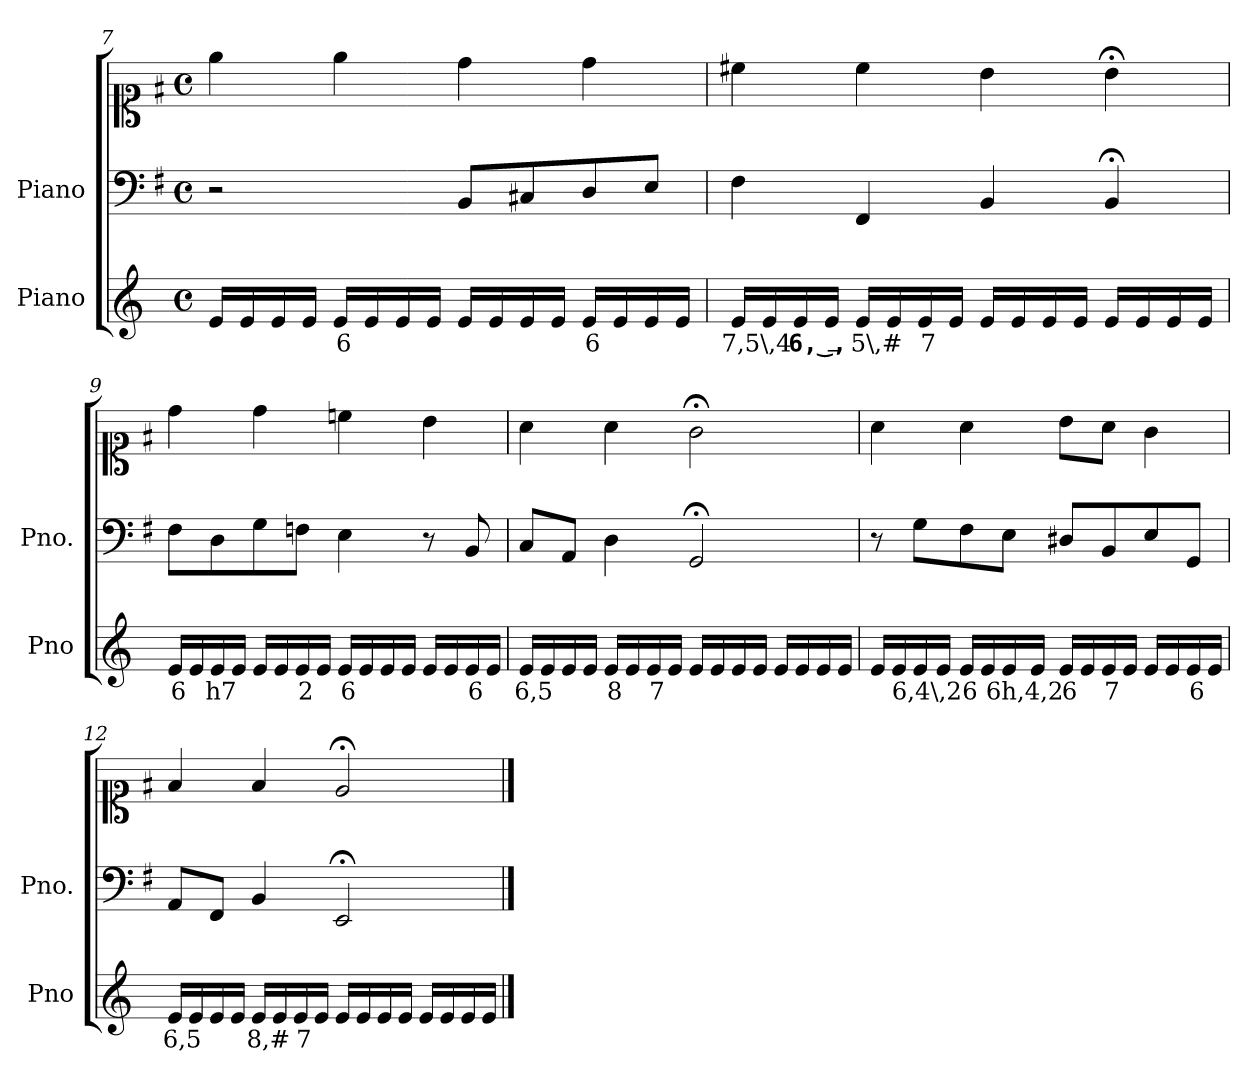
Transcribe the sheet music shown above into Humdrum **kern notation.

**kern	**text	**kern	**kern
*part2	*part2	*part1	*part1
*staff3	*staff3	*staff2	*staff1
*I"Piano	*	*I"Piano	*
*I'Pno	*	*I'Pno.	*
*clefG2	*	*clefF4	*clefC1
*k[]	*	*k[f#]	*k[f#]
*M4/4	*	*M4/4	*M4/4
*met(c)	*	*met(c)	*met(c)
=7	=7	=7	=7
16e/LL	.	2r	4ee\
16e/	.	.	.
16e/	.	.	.
16e/JJ	.	.	.
!	!LO:LY:b	!	!
16e/LL	6	.	4ee\
16e/	.	.	.
16e/	.	.	.
16e/JJ	.	.	.
16e/LL	.	8BB/L	4dd\
16e/	.	.	.
16e/	.	8C#X/	.
16e/JJ	.	.	.
!	!LO:LY:b	!	!
16e/LL	6	8D/	4dd\
16e/	.	.	.
16e/	.	8E/J	.
16e/JJ	.	.	.
=8	=8	=8	=8
!	!LO:LY:b	!	!
16e/LL	7,5\,4	4F#\	4cc#X\
16e/	.	.	.
!	!LO:LY:b	!	!
16e/	6,_,_	.	.
16e/JJ	.	.	.
!	!LO:LY:b	!	!
16e/LL	5\,#	4FF#/	4cc#\
16e/	.	.	.
!	!LO:LY:b	!	!
16e/	7	.	.
16e/JJ	.	.	.
16e/LL	.	4BB/	4b\
16e/	.	.	.
16e/	.	.	.
16e/JJ	.	.	.
16e/LL	.	4BB;</	4b;<\
16e/	.	.	.
16e/	.	.	.
16e/JJ	.	.	.
=9	=9	=9	=9
!	!LO:LY:b	!	!
16e/LL	6	8F#\L	4dd\
16e/	.	.	.
!	!LO:LY:b	!	!
16e/	h7	8D\	.
16e/JJ	.	.	.
16e/LL	.	8G\	4dd\
16e/	.	.	.
!	!LO:LY:b	!	!
16e/	2	8Fn\J	.
16e/JJ	.	.	.
!	!LO:LY:b	!	!
16e/LL	6	4E\	4ccn\
16e/	.	.	.
16e/	.	.	.
16e/JJ	.	.	.
16e/LL	.	8r	4b\
16e/	.	.	.
!	!LO:LY:b	!	!
16e/	6	8BB/	.
16e/JJ	.	.	.
=10	=10	=10	=10
!	!LO:LY:b	!	!
16e/LL	6,5	8C/L	4a\
16e/	.	.	.
16e/	.	8AA/J	.
16e/JJ	.	.	.
!	!LO:LY:b	!	!
16e/LL	8	4D\	4a\
16e/	.	.	.
!	!LO:LY:b	!	!
16e/	7	.	.
16e/JJ	.	.	.
16e/LL	.	2GG;</	2g;<\
16e/	.	.	.
16e/	.	.	.
16e/JJ	.	.	.
16e/LL	.	.	.
16e/	.	.	.
16e/	.	.	.
16e/JJ	.	.	.
=11	=11	=11	=11
16e/LL	.	8r	4a\
16e/	.	.	.
!	!LO:LY:b	!	!
16e/	6,4\,2	8G\L	.
16e/JJ	.	.	.
!	!LO:LY:b	!	!
16e/LL	6	8F#\	4a\
16e/	.	.	.
!	!LO:LY:b	!	!
16e/	6h,4,2	8E\J	.
16e/JJ	.	.	.
!	!LO:LY:b	!	!
16e/LL	6	8D#X/L	8b\L
16e/	.	.	.
!	!LO:LY:b	!	!
16e/	7	8BB/	8a\J
16e/JJ	.	.	.
16e/LL	.	8E/	4g\
16e/	.	.	.
!	!LO:LY:b	!	!
16e/	6	8GG/J	.
16e/JJ	.	.	.
=12	=12	=12	=12
!	!LO:LY:b	!	!
16e/LL	6,5	8AA/L	4f#/
16e/	.	.	.
!	!LO:LY:b	!	!
16e/	_	8FF#/J	.
16e/JJ	.	.	.
!	!LO:LY:b	!	!
16e/LL	8,#	4BB/	4f#/
16e/	.	.	.
!	!LO:LY:b	!	!
16e/	7	.	.
16e/JJ	.	.	.
16e/LL	.	2EE;</	2e;</
16e/	.	.	.
16e/	.	.	.
16e/JJ	.	.	.
16e/LL	.	.	.
16e/	.	.	.
16e/	.	.	.
16e/JJ	.	.	.
==	==	==	==
*-	*-	*-	*-
